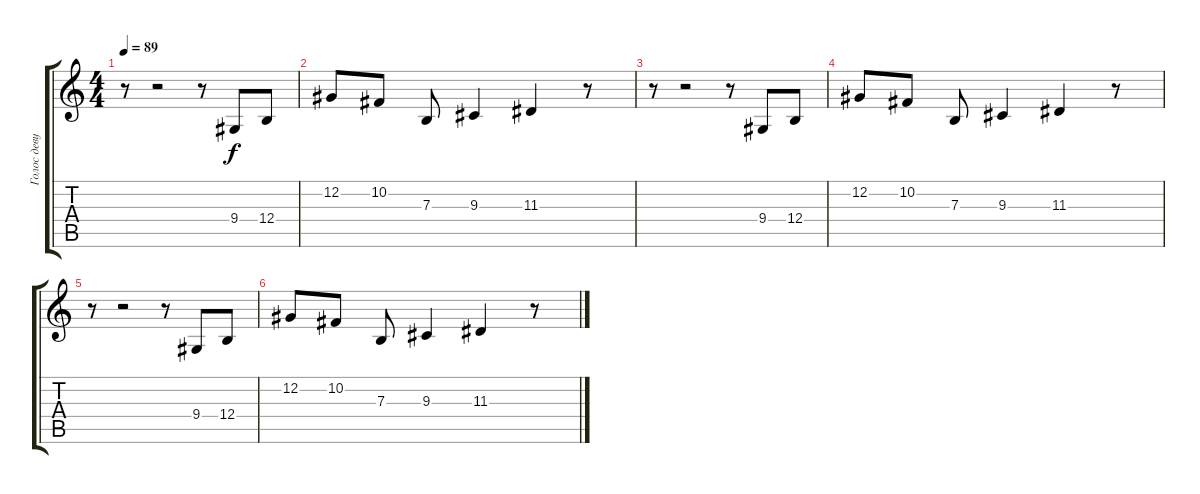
\track ("Голос девушки" "Голос деву") {instrument pad8sweep}
\staff {score tabs}
\tuning (Db4 Ab3 E3 B2 Gb2 B1) {hide}
\ts (4 4)
\tempo 89
\clef g2
\ks c
r.8{dy f} r.2 r.8 9.4.8 12.4.8 |
12.2.8 10.2.8 7.3.8 9.3.4 11.3.4 r.8 |
r.8 r.2 r.8 9.4.8 12.4.8 |
12.2.8 10.2.8 7.3.8 9.3.4 11.3.4 r.8 |
r.8 r.2 r.8 9.4.8 12.4.8 |
12.2.8 10.2.8 7.3.8 9.3.4 11.3.4 r.8
